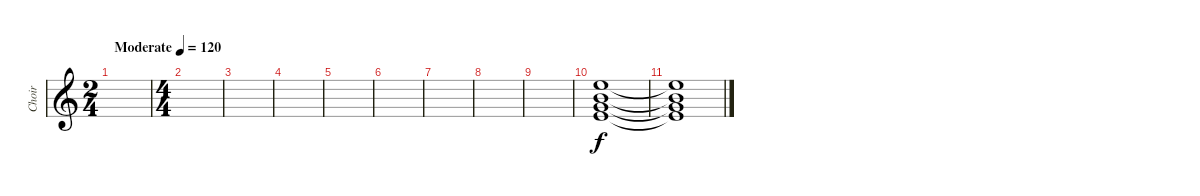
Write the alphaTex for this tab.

\track ("Choir" "Choir") {instrument choiraahs}
\staff {score}
\tuning (E4 B3 G3 D3 A2 E2) {hide}
\ts (2 4)
\tempo (120 "Moderate")
\clef g2
\ks c
|
\ts (4 4)
|
|
|
|
|
|
|
|
(12.1 12.2 12.3 14.4).1{volume 16} |
(12.1{t} 12.2{t} 12.3{t} 14.4{t}).1
